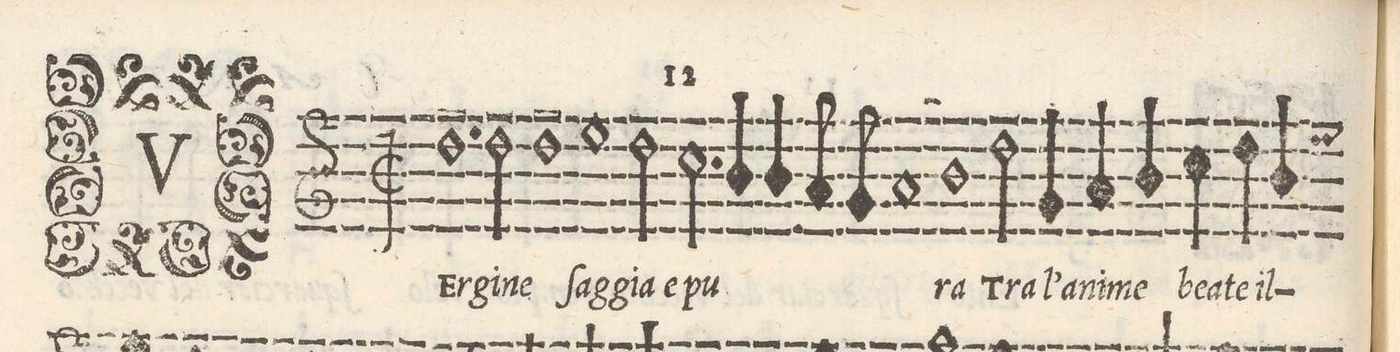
**kern	**text
*I"CANTO	*
*clefG2	*
*k[]	*
*met(C|)	*
*M2/1	*
1.dd	VEr-
2dd\	-gi-
=2-	=2-
1dd	-ne
1ee	ſag-
=3-	=3-
2dd\	-gia e
2.cc\	pu-
4b/	.
4b/	.
8a/	.
8g/	.
=4-	=4-
1a	.
1b	-ra
=5-	=5-
2dd\	Tra
4g/	l`a-
4a/	-ni-
4b/	-me
4cc\	bea-
4dd\	-te
4b/	il-
=6-	=6-
*-	*-
